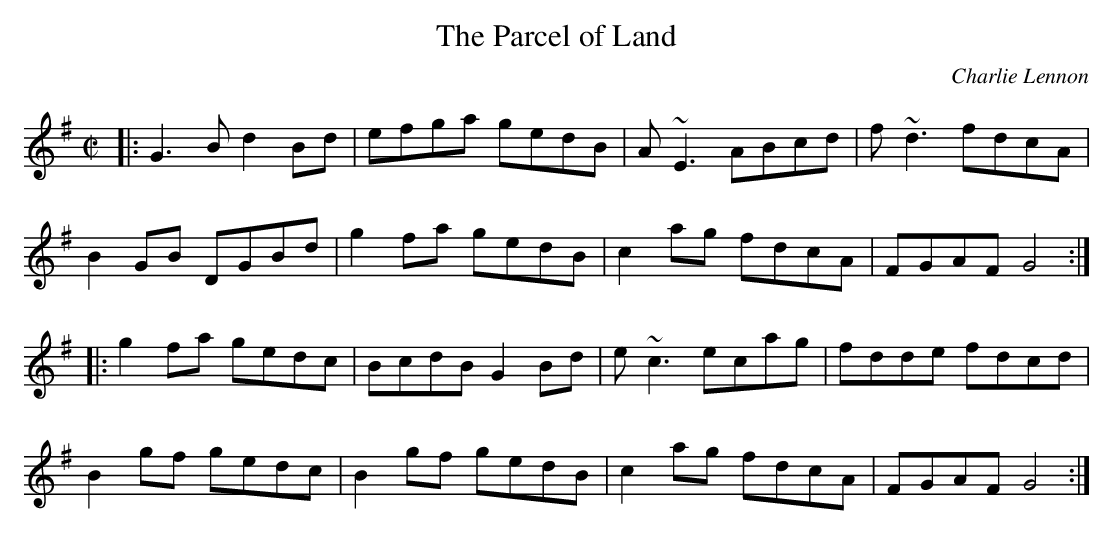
X:1
T:Parcel of Land, The
C:Charlie Lennon
M:C|
K:G
|: G3B d2Bd | efga gedB | A~E3 ABcd | f~d3 fdcA |
B2GB DGBd | g2fa gedB | c2ag fdcA | FGAF G4 :|
|: g2fa gedc | BcdB G2Bd | e~c3 ecag | fdde fdcd |
B2gf gedc | B2gf gedB | c2ag fdcA | FGAF G4 :|
